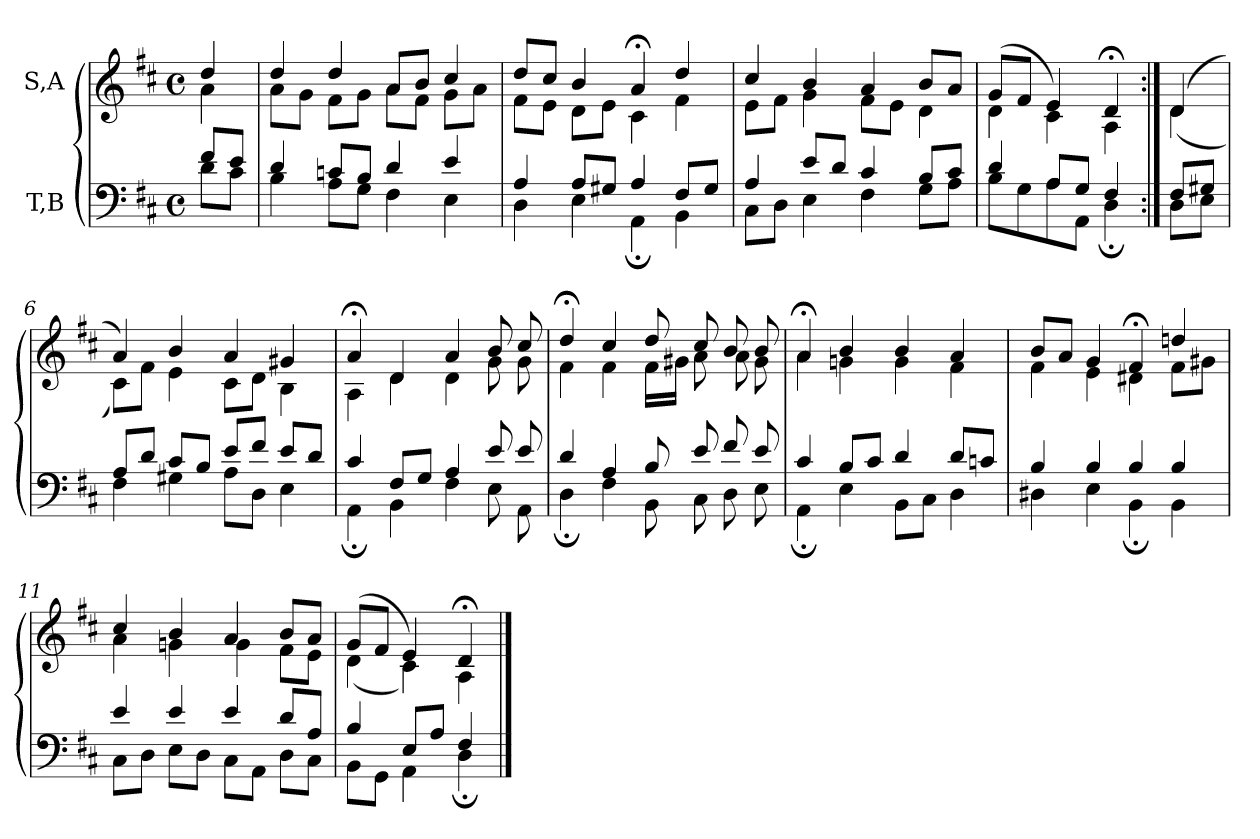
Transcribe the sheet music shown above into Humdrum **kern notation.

**kern	**kern
*part2	*part1
*staff2	*staff1
*I"T,B	*I"S,A
*clefF4	*clefG2
*k[f#c#]	*k[f#c#]
*M4/4	*M4/4
*met(c)	*met(c)
=	=
*^	*^
8f#L	8dL	4dd	4a
8eJ	8c#J	.	.
=1	=1	=1	=1
4d	4B	4dd	8aL
.	.	.	8gJ
8cnL	8AL	4dd	8f#L
8BJ	8GJ	.	8gJ
4d	4F#	8aL	8aL
.	.	8bJ	8f#J
4e	4E	4cc#	8gL
.	.	.	8aJ
=2	=2	=2	=2
4A	4D	8ddL	8f#L
.	.	8cc#J	8eJ
8AL	4E	4b	8dL
8G#XJ	.	.	8eJ
4A	4AA;	4a;<	4c#
8F#L	4BB	4dd	4f#
8G#J	.	.	.
=3	=3	=3	=3
4A	8C#L	4cc#	8eL
.	8DJ	.	8f#J
8eL	4E	4b	4g
8dJ	.	.	.
4c#	4F#	4a	8f#L
.	.	.	8eJ
8BL	8GL	8bL	4d
8c#J	8AJ	8aJ	.
=134	=134	=134	=134
4d	8BL	(>8gL	4d
.	8G	8f#J	.
8AL	8A	4e)	4c#
8GJ	8AAJ	.	.
4F#	4D;	4d;<	4A
=135:|!	=135:|!	=135:|!	=135:|!
8F#L	8DL	(>4d	(<4d
8G#XJ	8EJ	.	.
=6	=6	=6	=6
8AL	4F#	4a)	8c#L)
8dJ	.	.	8f#J
8c#L	4G#X	4b	4e
8BJ	.	.	.
8eL	8AL	4a	8c#L
8f#J	8DJ	.	8dJ
8eL	4E	4g#X	4B
8dJ	.	.	.
=7	=7	=7	=7
4c#	4AA;	4a;<	4A
8F#L	4BB	4d	4d
8GJ	.	.	.
4A	4F#	4a	4d
8e	8E	8b	8g
8e	8AA	8cc#	8g
=8	=8	=8	=8
4d	4D;	4dd;<	4f#
4A	4F#	4cc#	4f#
8B	8BB	8dd	16f#LL
.	.	.	16g#XJJ
8e	8C#	8cc#	8a
8f#	8D	8b	8a
8e	8E	8b	8g#
=9	=9	=9	=9
4c#	4AA;	4a;<	4a
8BL	4E	4b	4gn
8c#J	.	.	.
4d	8BBL	4b	4g
.	8C#J	.	.
8dL	4D	4a	4f#
8cnJ	.	.	.
=10	=10	=10	=10
4B	4D#X	8bL	4f#
.	.	8aJ	.
4B	4E	4g	4e
4B	4BB;	4f#;<	4d#X
4B	4BB	4ddn	8f#L
.	.	.	8g#XJ
=11	=11	=11	=11
4e	8C#L	4cc#	4a
.	8DJ	.	.
4e	8EL	4b	4gn
.	8DJ	.	.
4e	8C#L	4a	4g
.	8AAJ	.	.
8dL	8DL	8bL	8f#L
8AJ	8C#J	8aJ	8eJ
=12	=12	=12	=12
4B	8BBL	(>8gL	(<4d
.	8GGJ	8f#J	.
8EL	4AA	4e)	4c#)
8AJ	.	.	.
4F#	4D;	4d;<	4A
*v	*v	*	*
*	*v	*v
==	==
*-	*-
